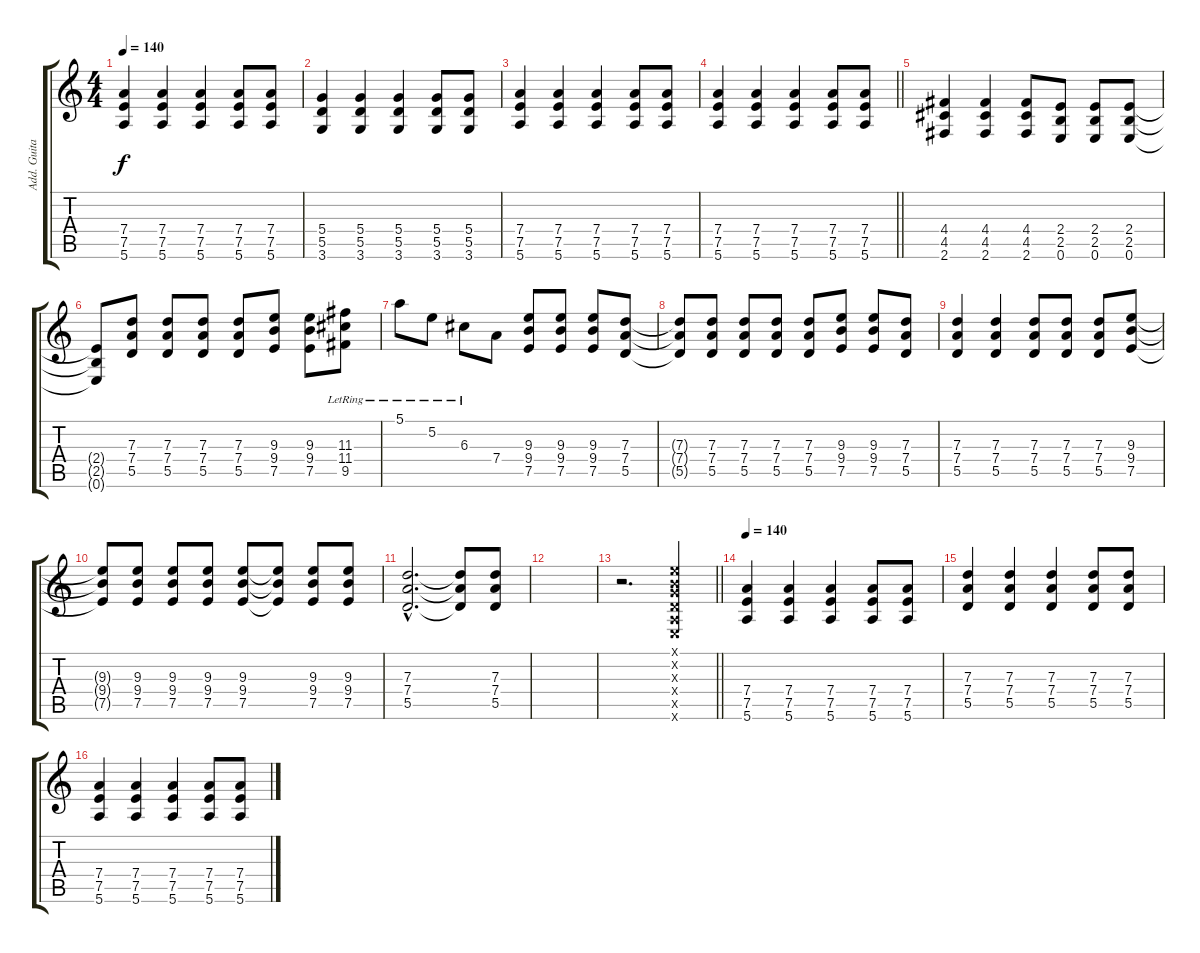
\track ("Add. Guitar 1" "Add. Guita") {instrument distortionguitar}
\staff {score tabs}
\tuning (E4 B3 G3 D3 A2 E2) {hide}
\ts (4 4)
\tempo 140
\clef g2
\ks c
(7.4 7.5 5.6).4{dy f} (7.4 7.5 5.6).4 (7.4 7.5 5.6).4 (7.4 7.5 5.6).8 (7.4 7.5 5.6).8 |
(5.4 5.5 3.6).4 (5.4 5.5 3.6).4 (5.4 5.5 3.6).4 (5.4 5.5 3.6).8 (5.4 5.5 3.6).8 |
(7.4 7.5 5.6).4 (7.4 7.5 5.6).4 (7.4 7.5 5.6).4 (7.4 7.5 5.6).8 (7.4 7.5 5.6).8 |
\barLineRight lightlight
(7.4 7.5 5.6).4 (7.4 7.5 5.6).4 (7.4 7.5 5.6).4 (7.4 7.5 5.6).8 (7.4 7.5 5.6).8 |
(4.4 4.5 2.6).4 (4.4 4.5 2.6).4 (4.4 4.5 2.6).8 (2.4 2.5 0.6).8 (2.4 2.5 0.6).8 (2.4 2.5 0.6).8 |
(2.4{t} 2.5{t} 0.6{t}).8 (7.3 7.4 5.5).8 (7.3 7.4 5.5).8 (7.3 7.4 5.5).8 (7.3 7.4 5.5).8 (9.3 9.4 7.5).8 (9.3 9.4 7.5).8 (11.3{lr} 11.4{lr} 9.5{lr}).8 |
5.1{lr}.8 5.2{lr}.8 6.3{lr}.8 7.4.8 (9.3 9.4 7.5).8 (9.3 9.4 7.5).8 (9.3 9.4 7.5).8 (7.3 7.4 5.5).8 |
(7.3{t} 7.4{t} 5.5{t}).8 (7.3 7.4 5.5).8 (7.3 7.4 5.5).8 (7.3 7.4 5.5).8 (7.3 7.4 5.5).8 (9.3 9.4 7.5).8 (9.3 9.4 7.5).8 (7.3 7.4 5.5).8 |
(7.3 7.4 5.5).4 (7.3 7.4 5.5).4 (7.3 7.4 5.5).8 (7.3 7.4 5.5).8 (7.3 7.4 5.5).8 (9.3 9.4 7.5).8 |
(9.3{t} 9.4{t} 7.5{t}).8 (9.3 9.4 7.5).8 (9.3 9.4 7.5).8 (9.3 9.4 7.5).8 (9.3 9.4 7.5).8 (9.3{t} 9.4{t} 7.5{t}).8 (9.3 9.4 7.5).8 (9.3 9.4 7.5).8 |
(7.3{hac} 7.4{hac} 5.5{hac}).2{d} (7.3{t} 7.4{t} 5.5{t}).8 (7.3 7.4 5.5).8 |
|
\barLineRight lightlight
r.2{d} (0.1{x} 0.2{x} 0.3{x} 0.4{x} 0.5{x} 0.6{x}).4 |
\tempo 140
(7.4 7.5 5.6).4 (7.4 7.5 5.6).4 (7.4 7.5 5.6).4 (7.4 7.5 5.6).8 (7.4 7.5 5.6).8 |
(7.3 7.4 5.5).4 (7.3 7.4 5.5).4 (7.3 7.4 5.5).4 (7.3 7.4 5.5).8 (7.3 7.4 5.5).8 |
(7.4 7.5 5.6).4 (7.4 7.5 5.6).4 (7.4 7.5 5.6).4 (7.4 7.5 5.6).8 (7.4 7.5 5.6).8
